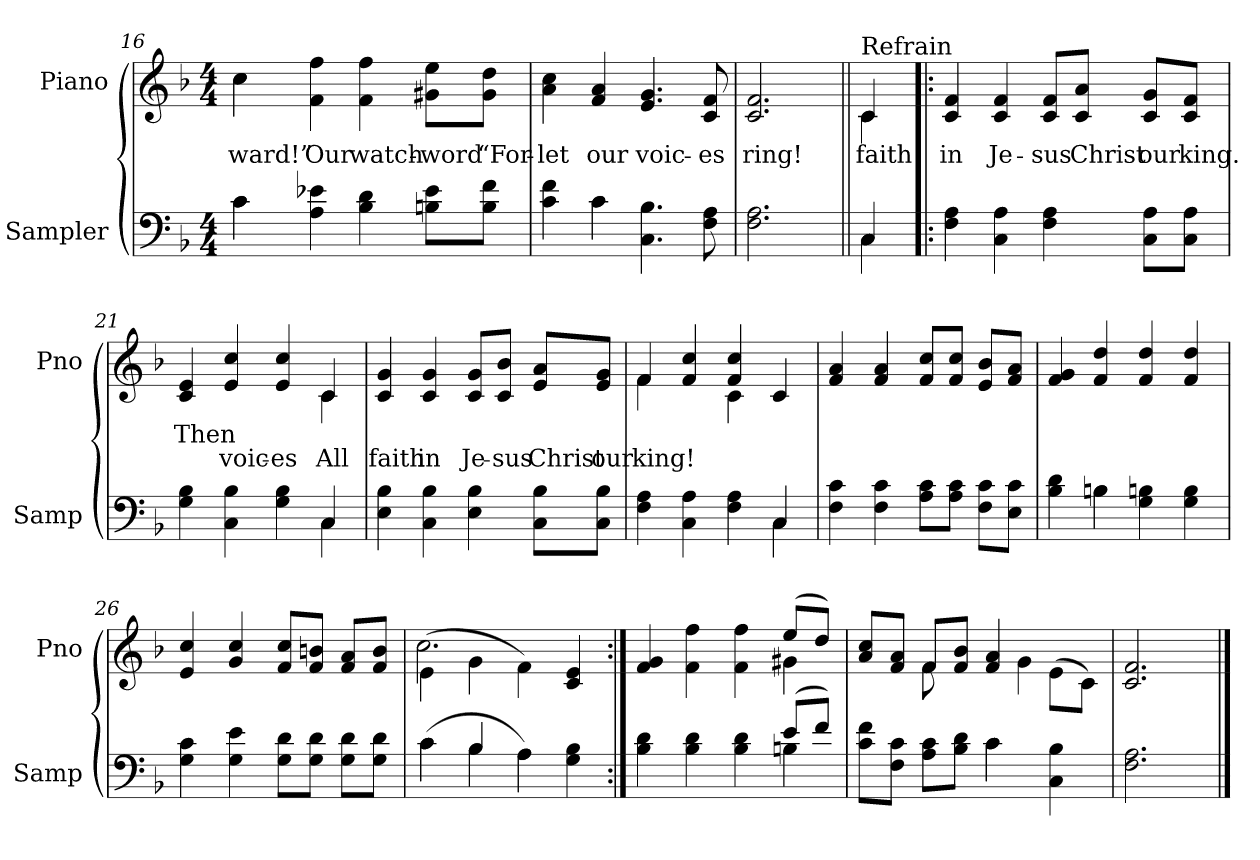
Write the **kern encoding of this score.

**kern	**kern	**text	**text
*part2	*part1	*part1	*part1
*staff2	*staff1	*staff1	*staff1
*I"Sampler	*I"Piano	*	*
*I'Samp	*I'Pno	*	*
*clefF4	*clefG2	*	*
*k[b-]	*k[b-]	*	*
*F:	*F:	*	*
*M4/4	*M4/4	*	*
=16	=16	=16	=16
*^	*^	*	*
4c\	4c	4cc\	4cc	-ward!”	.
4A 4e-X	2.ryy	4f 4ff	2.ryy	Our	.
4B- 4d	.	4f 4ff	.	watch-	.
8Bn\ 8e-\L	.	8g#X\ 8ee\L	.	-word	.
8B\ 8f\J	.	8g#\ 8dd\J	.	“For-	.
*	*	*v	*v	*	*
=17	=17	=17	=17	=17
4c 4f	4ryy	4a 4cc	let	.
4c\	4c	4f 4a	our	.
4.C 4.B-	2ryy	4.e 4.g	voic-	.
8F 8A	.	8c 8f	-es	.
*v	*v	*	*	*
=18	=18	=18	=18
2.F 2.A	2.c 2.f	ring!	.
=19||	=19||	=19||	=19||
*^	*^	*	*
!	!	!LO:TX:t=Refrain	!	!	!
4C/	4C	4c/	4c	faith	.
*v	*v	*	*	*	*
*	*v	*v	*	*
=20!|:	=20!|:	=20!|:	=20!|:
4F 4A	4c 4f	in	.
4C 4A	4c 4f	Je-	.
4F 4A	8c/ 8f/L	-sus	.
.	8c/ 8a/J	Christ	.
8C\ 8A\L	8c/ 8g/L	our	.
8C\ 8A\J	8c/ 8f/J	king.	.
=21	=21	=21	=21
*^	*^	*	*
4G 4B-	2.ryy	4c 4e	2.ryy	Then	.
4C 4B-	.	4e 4cc	.	.	voic-
4G 4B-	.	4e 4cc	.	.	-es
4C/	4C	4c/	4c	.	All
*v	*v	*	*	*	*
*	*v	*v	*	*
=22	=22	=22	=22
4E 4B-	4c 4g	.	faith
4C 4B-	4c 4g	.	in
4E 4B-	8c/ 8g/L	.	Je-
.	8c/ 8b-/J	.	-sus
8C\ 8B-\L	8e/ 8a/L	.	Christ
8C\ 8B-\J	8e/ 8g/J	.	our
=23	=23	=23	=23
*^	*^	*	*
4F 4A	2.ryy	4f/	4f	.	king!
4C 4A	.	4f 4cc	4ryy	.	.
4F 4A	.	4f 4cc	4c	.	.
4C/	4C	4c/	4ryy	.	.
*v	*v	*	*	*	*
*	*v	*v	*	*
=24	=24	=24	=24
4F 4c	4f 4a	.	.
4F 4c	4f 4a	.	.
8A\ 8c\L	8f/ 8cc/L	.	.
8A\ 8c\J	8f/ 8cc/J	.	.
8F\ 8c\L	8e/ 8b-/L	.	.
8E\ 8c\J	8f/ 8a/J	.	.
=25	=25	=25	=25
*^	*	*	*
4B- 4d	4ryy	4f 4g	.	.
4B-\	4B	4f 4dd	.	.
4G 4Bn	2ryy	4f 4dd	.	.
4G 4B	.	4f 4dd	.	.
*v	*v	*	*	*
=26	=26	=26	=26
4G 4c	4e 4cc	.	.
4G 4e	4g 4cc	.	.
8G\ 8d\L	8f/ 8cc/L	.	.
8G\ 8d\J	8f/ 8bn/J	.	.
8G\ 8d\L	8f/ 8a/L	.	.
8G\ 8d\J	8f/ 8b/J	.	.
=27	=27	=27	=27
*^	*^	*	*
(4c\	4c	(4e\	2.cc	.	.
4B-/	4B-	4g\	.	.	.
4A\)	4A	4f\)	.	.	.
4G 4B-	4ryy	4c 4e	4ryy	.	.
=28:|!	=28:|!	=28:|!	=28:|!	=28:|!	=28:|!
4B- 4d	2.ryy	4f 4g	2.ryy	.	.
4B- 4d	.	4f 4ff	.	.	.
4B- 4d	.	4f 4ff	.	.	.
(8e/L	4Bn	(8ee/L	4g#X	.	.
8f/J)	.	8dd/J)	.	.	.
=29	=29	=29	=29	=29	=29
8c\ 8f\L	2ryy	8a/ 8cc/L	4ryy	.	.
8F\ 8c\J	.	8f/ 8a/J	.	.	.
8A\ 8c\L	.	8f/L	8f	.	.
8B-\ 8d\J	.	8f/ 8b-/J	4ryy	.	.
4c\	4c	4f 4a	.	.	.
.	.	.	4g	.	.
4C 4B-	4ryy	(8e\L	.	.	.
.	.	8c\J)	8ryy	.	.
*v	*v	*	*	*	*
*	*v	*v	*	*
=30	=30	=30	=30
2.F 2.A	2.c 2.f	.	.
==	==	==	==
*-	*-	*-	*-
